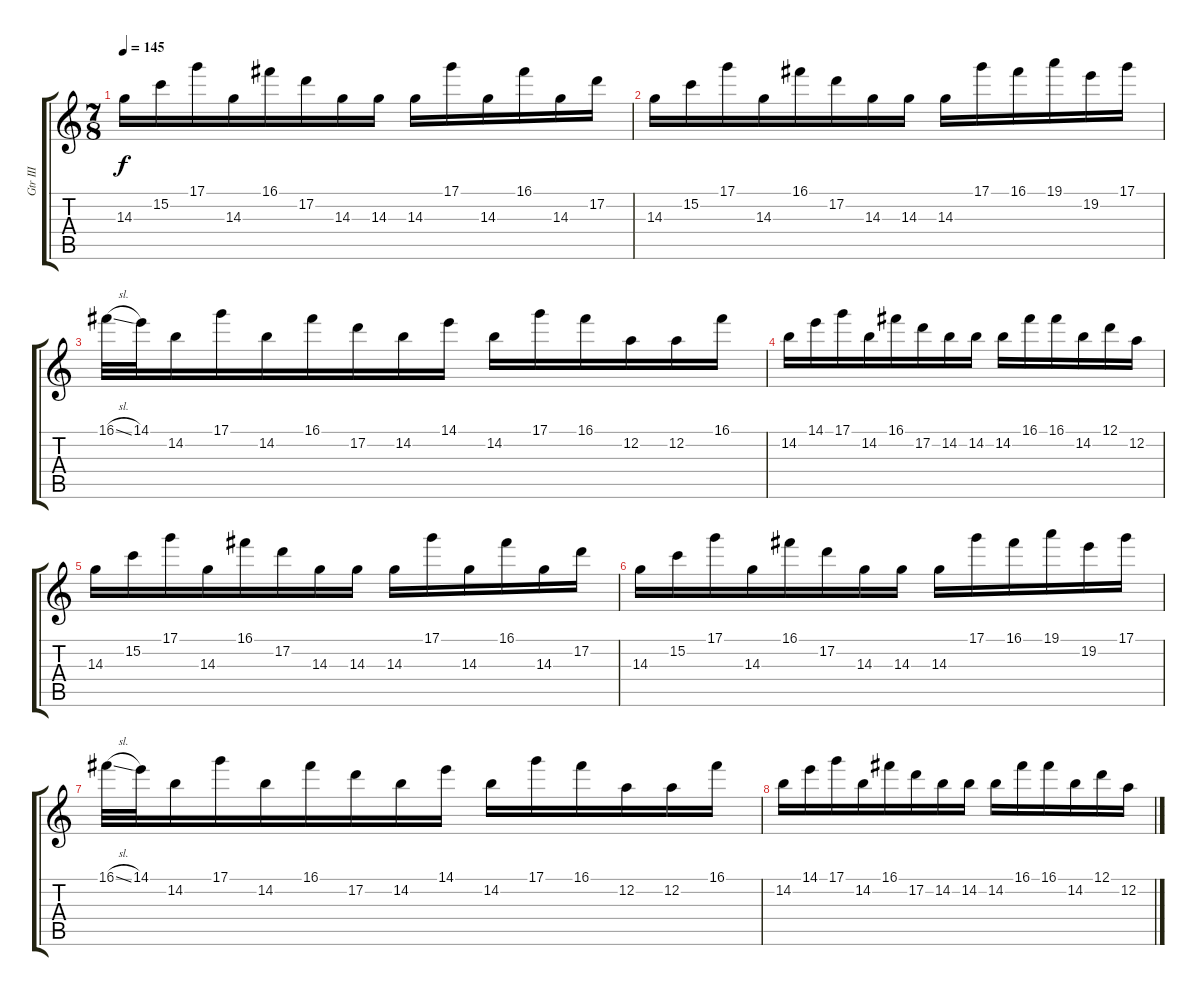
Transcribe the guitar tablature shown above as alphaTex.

\track ("Gtr III" "Gtr III") {instrument overdrivenguitar}
\staff {score tabs}
\tuning (D4 A3 F3 C3 G2 C2) {hide}
\ts (7 8)
\tempo 145
\clef g2
\ks c
14.3.16{dy f} 15.2.16 17.1.16 14.3.16 16.1.16 17.2.16 14.3.16 14.3.16 14.3.16 17.1.16 14.3.16 16.1.16 14.3.16 17.2.16 |
14.3.16 15.2.16 17.1.16 14.3.16 16.1.16 17.2.16 14.3.16 14.3.16 14.3.16 17.1.16 16.1.16 19.1.16 19.2.16 17.1.16 |
16.1{sl}.32 14.1.32 14.2.16 17.1.16 14.2.16 16.1.16 17.2.16 14.2.16 14.1.16 14.2.16 17.1.16 16.1.16 12.2.16 12.2.16 16.1.16 |
14.2.16 14.1.16 17.1.16 14.2.16 16.1.16 17.2.16 14.2.16 14.2.16 14.2.16 16.1.16 16.1.16 14.2.16 12.1.16 12.2.16 |
14.3.16 15.2.16 17.1.16 14.3.16 16.1.16 17.2.16 14.3.16 14.3.16 14.3.16 17.1.16 14.3.16 16.1.16 14.3.16 17.2.16 |
14.3.16 15.2.16 17.1.16 14.3.16 16.1.16 17.2.16 14.3.16 14.3.16 14.3.16 17.1.16 16.1.16 19.1.16 19.2.16 17.1.16 |
16.1{sl}.32 14.1.32 14.2.16 17.1.16 14.2.16 16.1.16 17.2.16 14.2.16 14.1.16 14.2.16 17.1.16 16.1.16 12.2.16 12.2.16 16.1.16 |
14.2.16 14.1.16 17.1.16 14.2.16 16.1.16 17.2.16 14.2.16 14.2.16 14.2.16 16.1.16 16.1.16 14.2.16 12.1.16 12.2.16
